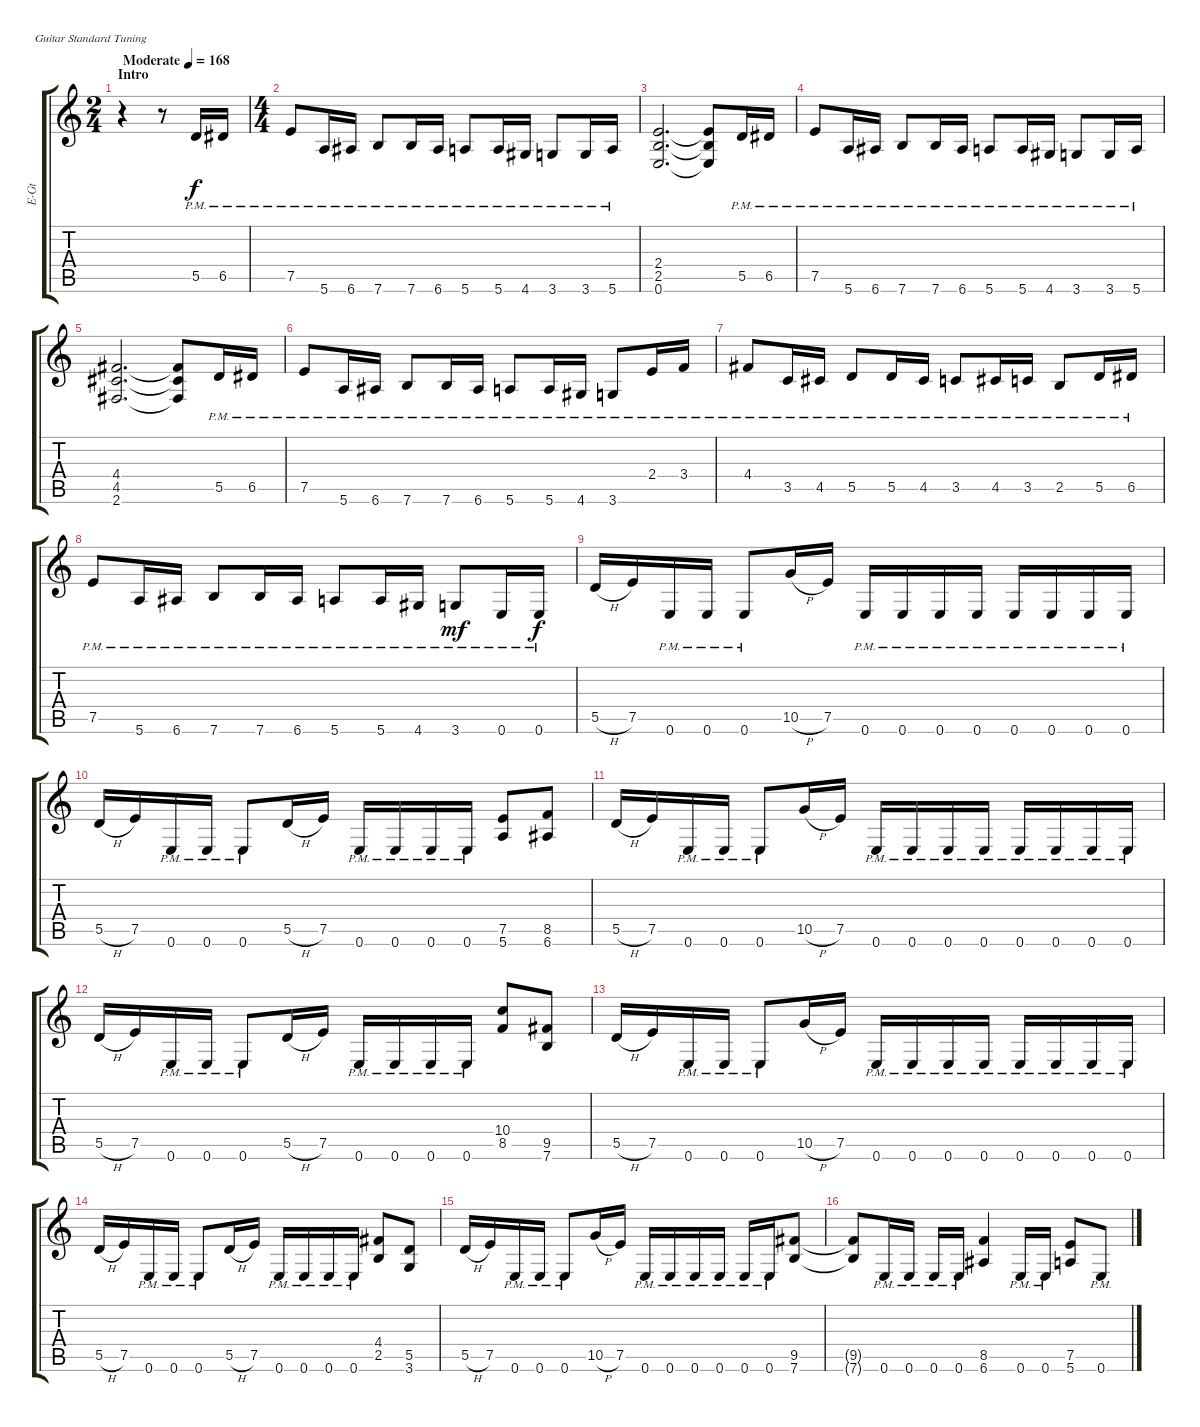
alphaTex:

\bracketExtendMode groupsimilarinstruments
\track ("D. Mustaine" "E-Gt") {instrument distortionguitar}
\staff {score tabs}
\tuning (E4 B3 G3 D3 A2 E2)
\ts (2 4)
\beaming (8 1 1 1 1)
\section ("" "Intro")
\tempo (168 "Moderate")
\clef g2
\ks c
r.4{dy f instrument distortionguitar beam Down} r.8{beam Down} 5.5{pm}.16{beam Up} 6.5{pm acc #}.16{beam Up} |
\ts (4 4)
\beaming (8 2 2 2 2)
7.5{pm}.8{beam Up} 5.6{pm}.16{beam Up} 6.6{pm acc #}.16{beam Up} 7.6{pm}.8{beam Up} 7.6{pm}.16{beam Up} 6.6{pm acc #}.16{beam Up} 5.6{pm}.8{beam Up} 5.6{pm}.16{beam Up} 4.6{pm acc #}.16{beam Up} 3.6{pm}.8{beam Up} 3.6{pm}.16{beam Up} 5.6{pm}.16{beam Up} |
(2.5 0.6 2.4).2{d beam Up} (2.5{t} 0.6{t} 2.4{t}).8{beam Up} 5.5{pm}.16{beam Up} 6.5{pm acc #}.16{beam Up} |
7.5{pm}.8{beam Up} 5.6{pm}.16{beam Up} 6.6{pm acc #}.16{beam Up} 7.6{pm}.8{beam Up} 7.6{pm}.16{beam Up} 6.6{pm acc #}.16{beam Up} 5.6{pm}.8{beam Up} 5.6{pm}.16{beam Up} 4.6{pm acc #}.16{beam Up} 3.6{pm}.8{beam Up} 3.6{pm}.16{beam Up} 5.6{pm}.16{beam Up} |
(4.5{acc #} 2.6{acc #} 4.4{acc #}).2{d beam Up} (4.5{t acc #} 2.6{t acc #} 4.4{t acc #}).8{beam Up} 5.5{pm}.16{beam Up} 6.5{pm acc #}.16{beam Up} |
7.5{pm}.8{beam Up} 5.6{pm}.16{beam Up} 6.6{pm acc #}.16{beam Up} 7.6{pm}.8{beam Up} 7.6{pm}.16{beam Up} 6.6{pm acc #}.16{beam Up} 5.6{pm}.8{beam Up} 5.6{pm}.16{beam Up} 4.6{pm acc #}.16{beam Up} 3.6{pm}.8{beam Up} 2.4{pm}.16{beam Up} 3.4{pm}.16{beam Up} |
4.4{pm acc #}.8{beam Up} 3.5{pm}.16{beam Up} 4.5{pm acc #}.16{beam Up} 5.5{pm}.8{beam Up} 5.5{pm}.16{beam Up} 4.5{pm acc #}.16{beam Up} 3.5{pm}.8{beam Up} 4.5{pm acc #}.16{beam Up} 3.5{pm}.16{beam Up} 2.5{pm}.8{beam Up} 5.5{pm}.16{beam Up} 6.5{pm acc #}.16{beam Up} |
7.5{pm}.8{beam Up} 5.6{pm}.16{beam Up} 6.6{pm acc #}.16{beam Up} 7.6{pm}.8{beam Up} 7.6{pm}.16{beam Up} 6.6{pm acc #}.16{beam Up} 5.6{pm}.8{beam Up} 5.6{pm}.16{beam Up} 4.6{pm acc #}.16{beam Up} 3.6{pm}.8{dy mf beam Up} 0.6{pm}.16{beam Up} 0.6{pm}.16{dy f beam Up} |
5.5{h}.16{beam Up} 7.5.16{beam Up} 0.6{pm}.16{beam Up} 0.6{pm}.16{beam Up} 0.6{pm}.8{beam Up} 10.5{h}.16{beam Up} 7.5.16{beam Up} 0.6{pm}.16{beam Up} 0.6{pm}.16{beam Up} 0.6{pm}.16{beam Up} 0.6{pm}.16{beam Up} 0.6{pm}.16{beam Up} 0.6{pm}.16{beam Up} 0.6{pm}.16{beam Up} 0.6{pm}.16{beam Up} |
5.5{h}.16{beam Up} 7.5.16{beam Up} 0.6{pm}.16{beam Up} 0.6{pm}.16{beam Up} 0.6{pm}.8{beam Up} 5.5{h}.16{beam Up} 7.5.16{beam Up} 0.6{pm}.16{beam Up} 0.6{pm}.16{beam Up} 0.6{pm}.16{beam Up} 0.6{pm}.16{beam Up} (7.5 5.6).8{beam Up} (8.5 6.6{acc #}).8{beam Up} |
5.5{h}.16{beam Up} 7.5.16{beam Up} 0.6{pm}.16{beam Up} 0.6{pm}.16{beam Up} 0.6{pm}.8{beam Up} 10.5{h}.16{beam Up} 7.5.16{beam Up} 0.6{pm}.16{beam Up} 0.6{pm}.16{beam Up} 0.6{pm}.16{beam Up} 0.6{pm}.16{beam Up} 0.6{pm}.16{beam Up} 0.6{pm}.16{beam Up} 0.6{pm}.16{beam Up} 0.6{pm}.16{beam Up} |
5.5{h}.16{beam Up} 7.5.16{beam Up} 0.6{pm}.16{beam Up} 0.6{pm}.16{beam Up} 0.6{pm}.8{beam Up} 5.5{h}.16{beam Up} 7.5.16{beam Up} 0.6{pm}.16{beam Up} 0.6{pm}.16{beam Up} 0.6{pm}.16{beam Up} 0.6{pm}.16{beam Up} (10.4 8.5).8{beam Up} (9.5{acc #} 7.6).8{beam Up} |
5.5{h}.16{beam Up} 7.5.16{beam Up} 0.6{pm}.16{beam Up} 0.6{pm}.16{beam Up} 0.6{pm}.8{beam Up} 10.5{h}.16{beam Up} 7.5.16{beam Up} 0.6{pm}.16{beam Up} 0.6{pm}.16{beam Up} 0.6{pm}.16{beam Up} 0.6{pm}.16{beam Up} 0.6{pm}.16{beam Up} 0.6{pm}.16{beam Up} 0.6{pm}.16{beam Up} 0.6{pm}.16{beam Up} |
5.5{h}.16{beam Up} 7.5.16{beam Up} 0.6{pm}.16{beam Up} 0.6{pm}.16{beam Up} 0.6{pm}.8{beam Up} 5.5{h}.16{beam Up} 7.5.16{beam Up} 0.6{pm}.16{beam Up} 0.6{pm}.16{beam Up} 0.6{pm}.16{beam Up} 0.6{pm}.16{beam Up} (4.4{acc #} 2.5).8{beam Up} (5.5 3.6).8{beam Up} |
5.5{h}.16{beam Up} 7.5.16{beam Up} 0.6{pm}.16{beam Up} 0.6{pm}.16{beam Up} 0.6{pm}.8{beam Up} 10.5{h}.16{beam Up} 7.5.16{beam Up} 0.6{pm}.16{beam Up} 0.6{pm}.16{beam Up} 0.6{pm}.16{beam Up} 0.6{pm}.16{beam Up} 0.6{pm}.16{beam Up} 0.6{pm}.16{beam Up} (9.5{acc #} 7.6).8{beam Up} |
(9.5{t acc #} 7.6{t}).8{beam Up} 0.6{pm}.16{beam Up} 0.6{pm}.16{beam Up} 0.6{pm}.16{beam Up} 0.6{pm}.16{beam Up} (8.5 6.6{acc #}).4{beam Up} 0.6{pm}.16{beam Up} 0.6{pm}.16{beam Up} (7.5 5.6).8{beam Up} 0.6{pm}.8{beam Up}
